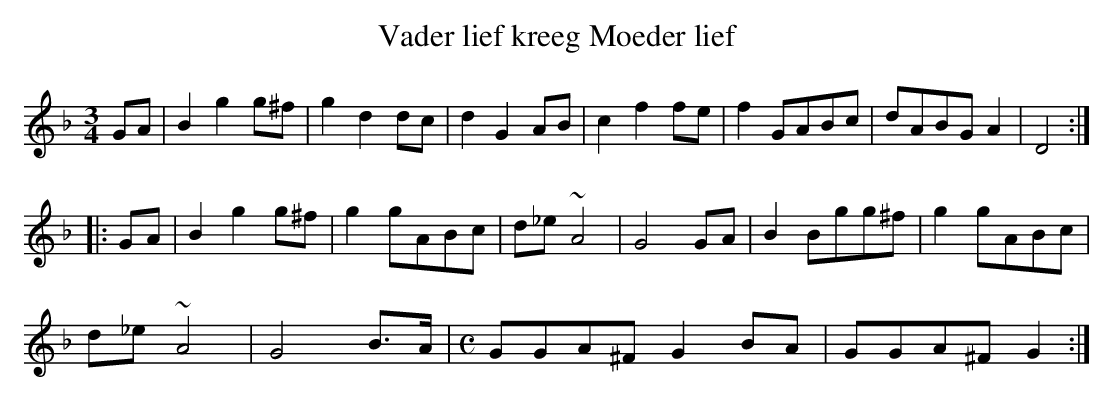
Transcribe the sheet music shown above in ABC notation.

X:1
T:Vader lief kreeg Moeder lief
M:3/4
K:Dmin
GA|B2g2g^f|g2d2dc|d2G2AB|c2f2fe|f2GABc|dABGA2|D4:|
|:GA|B2g2g^f|g2gABc|d_e~A4|G4GA|B2Bgg^f|g2gABc|
d_e~A4|G4B>A|[M:C]GGA^F G2BA|GGA^FG2:|
